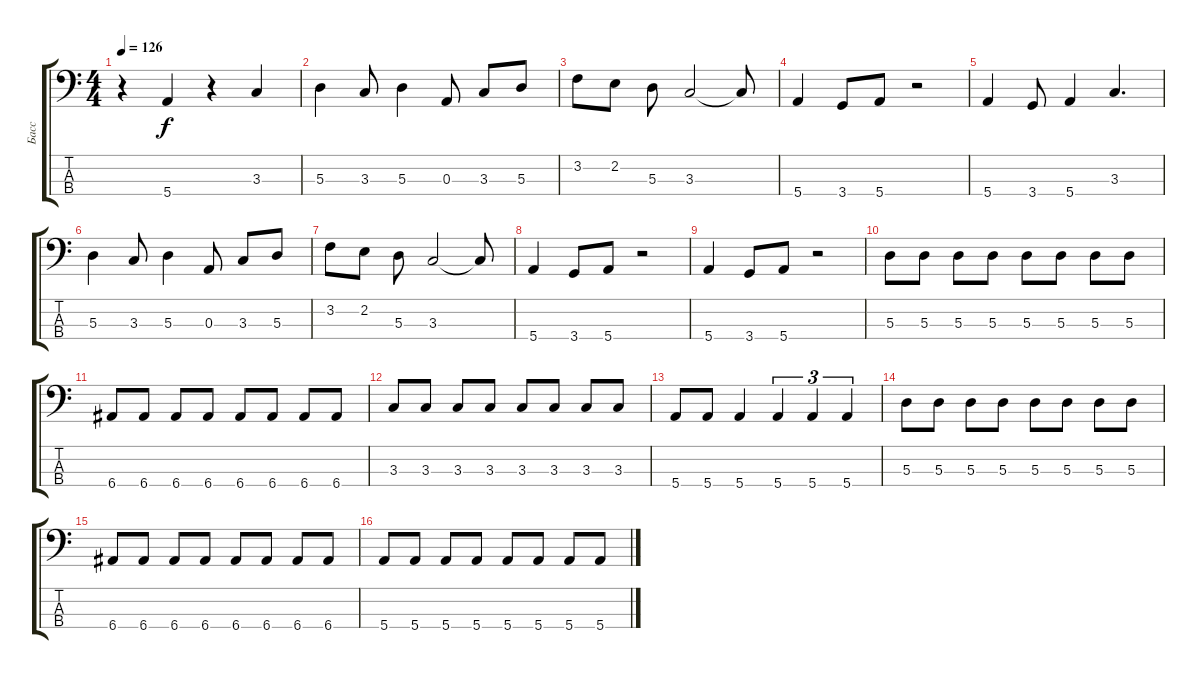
\track ("Басс" "Басс") {instrument electricbassfinger}
\staff {score tabs}
\tuning (G2 D2 A1 E1) {hide}
\ts (4 4)
\tempo 126
\clef f4
\ks c
r.4{dy f} 5.4.4 r.4 3.3.4 |
5.3.4 3.3.8 5.3.4 0.3.8 3.3.8 5.3.8 |
3.2.8 2.2.8 5.3.8 3.3.2 3.3{t}.8 |
5.4.4 3.4.8 5.4.8 r.2 |
5.4.4 3.4.8 5.4.4 3.3.4{d} |
5.3.4 3.3.8 5.3.4 0.3.8 3.3.8 5.3.8 |
3.2.8 2.2.8 5.3.8 3.3.2 3.3{t}.8 |
5.4.4 3.4.8 5.4.8 r.2 |
5.4.4 3.4.8 5.4.8 r.2 |
5.3.8 5.3.8 5.3.8 5.3.8 5.3.8 5.3.8 5.3.8 5.3.8 |
6.4.8 6.4.8 6.4.8 6.4.8 6.4.8 6.4.8 6.4.8 6.4.8 |
3.3.8 3.3.8 3.3.8 3.3.8 3.3.8 3.3.8 3.3.8 3.3.8 |
5.4.8 5.4.8 5.4.4 5.4.4{tu (3 2)} 5.4.4{tu (3 2)} 5.4.4{tu (3 2)} |
5.3.8 5.3.8 5.3.8 5.3.8 5.3.8 5.3.8 5.3.8 5.3.8 |
6.4.8 6.4.8 6.4.8 6.4.8 6.4.8 6.4.8 6.4.8 6.4.8 |
5.4.8 5.4.8 5.4.8 5.4.8 5.4.8 5.4.8 5.4.8 5.4.8
